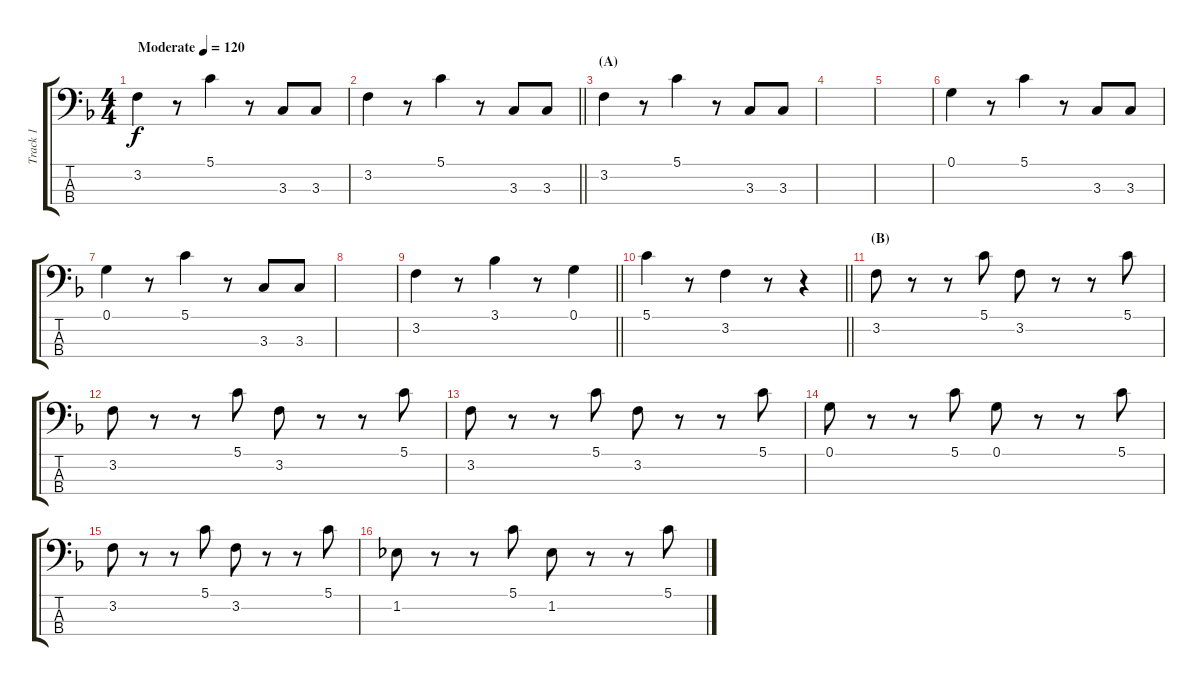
\track ("Track 1" "Track 1") {instrument electricbassfinger}
\staff {score tabs}
\tuning (G2 D2 A1 E1) {hide}
\ts (4 4)
\tempo (120 "Moderate")
\clef f4
\ks f
3.2.4{dy f instrument electricbassfinger} r.8 5.1.4 r.8 3.3.8 3.3.8 |
\barLineRight lightlight
3.2.4 r.8 5.1.4 r.8 3.3.8 3.3.8 |
\section ("" "(A)")
3.2.4 r.8 5.1.4 r.8 3.3.8 3.3.8 |
|
|
0.1.4 r.8 5.1.4 r.8 3.3.8 3.3.8 |
0.1.4 r.8 5.1.4 r.8 3.3.8 3.3.8 |
|
\barLineRight lightlight
3.2.4 r.8 3.1.4 r.8 0.1.4 |
\section ("" "")
\barLineRight lightlight
5.1.4 r.8 3.2.4 r.8 r.4 |
\section ("" "(B)")
3.2.8 r.8 r.8 5.1.8 3.2.8 r.8 r.8 5.1.8 |
3.2.8 r.8 r.8 5.1.8 3.2.8 r.8 r.8 5.1.8 |
3.2.8 r.8 r.8 5.1.8 3.2.8 r.8 r.8 5.1.8 |
0.1.8 r.8 r.8 5.1.8 0.1.8 r.8 r.8 5.1.8 |
3.2.8 r.8 r.8 5.1.8 3.2.8 r.8 r.8 5.1.8 |
1.2.8 r.8 r.8 5.1.8 1.2.8 r.8 r.8 5.1.8
